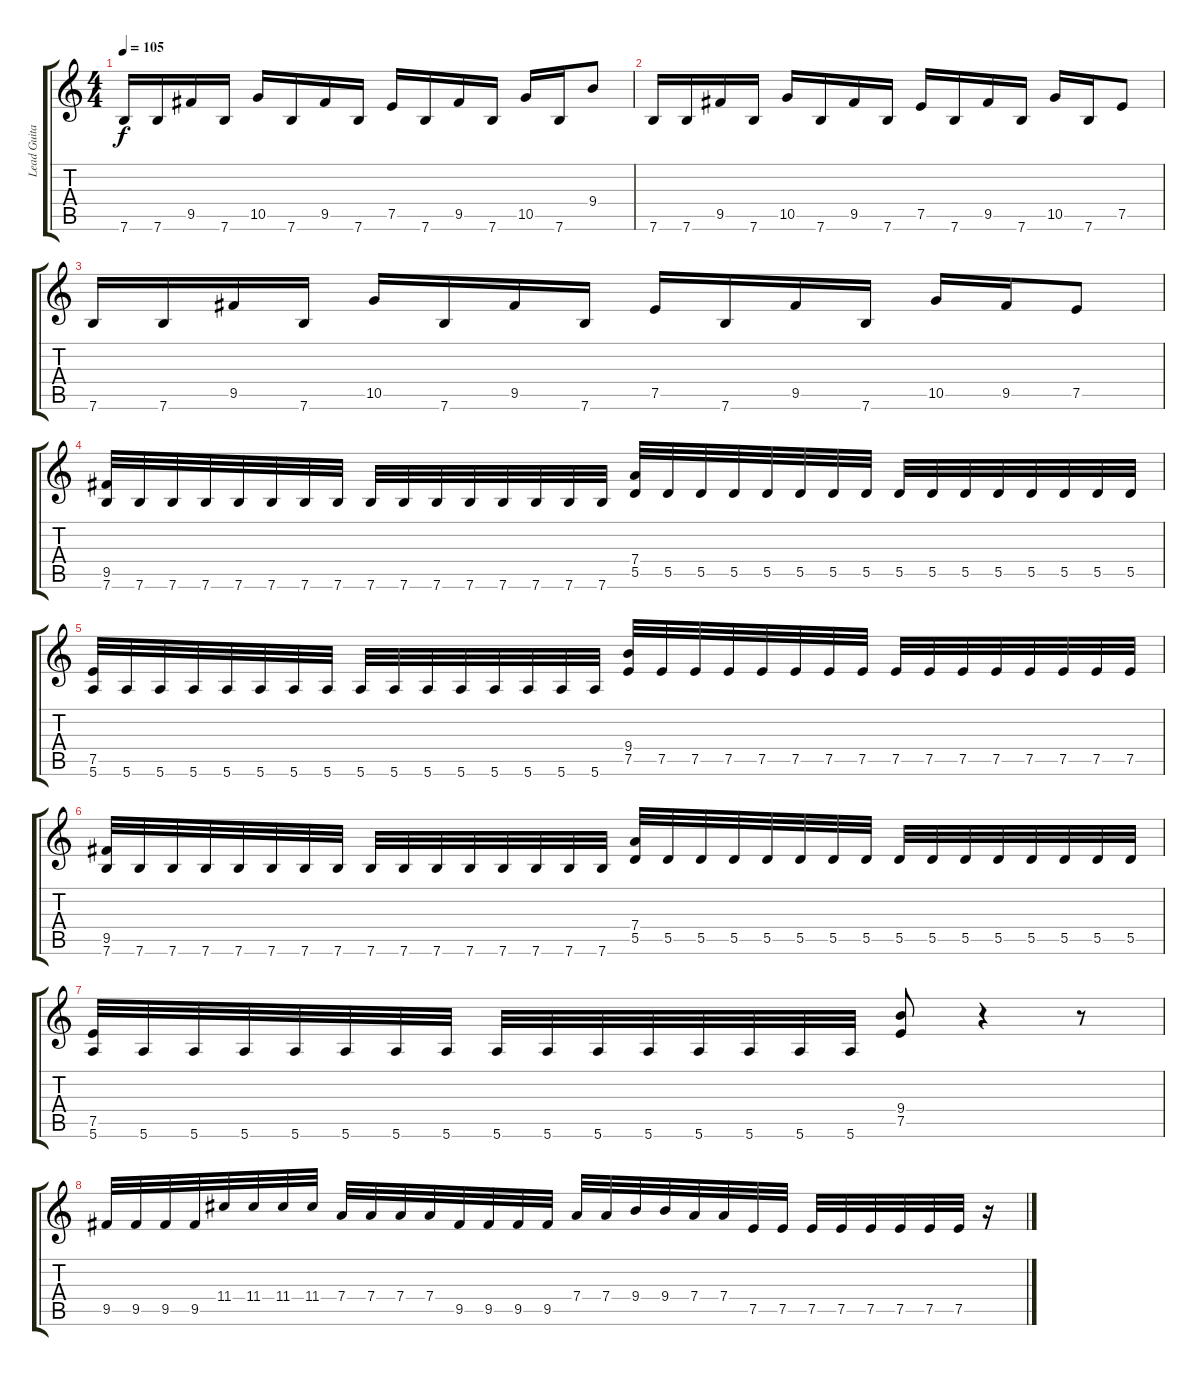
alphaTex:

\track ("Lead Guitar" "Lead Guita") {instrument distortionguitar}
\staff {score tabs}
\tuning (E4 B3 G3 D3 A2 E2) {hide}
\ts (4 4)
\tempo 105
\clef g2
\ks c
7.6.16{dy f} 7.6.16 9.5.16 7.6.16 10.5.16 7.6.16 9.5.16 7.6.16 7.5.16 7.6.16 9.5.16 7.6.16 10.5.16 7.6.16 9.4.8 |
7.6.16 7.6.16 9.5.16 7.6.16 10.5.16 7.6.16 9.5.16 7.6.16 7.5.16 7.6.16 9.5.16 7.6.16 10.5.16 7.6.16 7.5.8 |
7.6.16 7.6.16 9.5.16 7.6.16 10.5.16 7.6.16 9.5.16 7.6.16 7.5.16 7.6.16 9.5.16 7.6.16 10.5.16 9.5.16 7.5.8 |
(9.5 7.6).32 7.6.32 7.6.32 7.6.32 7.6.32 7.6.32 7.6.32 7.6.32 7.6.32 7.6.32 7.6.32 7.6.32 7.6.32 7.6.32 7.6.32 7.6.32 (7.4 5.5).32 5.5.32 5.5.32 5.5.32 5.5.32 5.5.32 5.5.32 5.5.32 5.5.32 5.5.32 5.5.32 5.5.32 5.5.32 5.5.32 5.5.32 5.5.32 |
(7.5 5.6).32 5.6.32 5.6.32 5.6.32 5.6.32 5.6.32 5.6.32 5.6.32 5.6.32 5.6.32 5.6.32 5.6.32 5.6.32 5.6.32 5.6.32 5.6.32 (9.4 7.5).32 7.5.32 7.5.32 7.5.32 7.5.32 7.5.32 7.5.32 7.5.32 7.5.32 7.5.32 7.5.32 7.5.32 7.5.32 7.5.32 7.5.32 7.5.32 |
(9.5 7.6).32 7.6.32 7.6.32 7.6.32 7.6.32 7.6.32 7.6.32 7.6.32 7.6.32 7.6.32 7.6.32 7.6.32 7.6.32 7.6.32 7.6.32 7.6.32 (7.4 5.5).32 5.5.32 5.5.32 5.5.32 5.5.32 5.5.32 5.5.32 5.5.32 5.5.32 5.5.32 5.5.32 5.5.32 5.5.32 5.5.32 5.5.32 5.5.32 |
(7.5 5.6).32 5.6.32 5.6.32 5.6.32 5.6.32 5.6.32 5.6.32 5.6.32 5.6.32 5.6.32 5.6.32 5.6.32 5.6.32 5.6.32 5.6.32 5.6.32 (9.4 7.5).8 r.4 r.8 |
9.5.32 9.5.32 9.5.32 9.5.32 11.4.32 11.4.32 11.4.32 11.4.32 7.4.32 7.4.32 7.4.32 7.4.32 9.5.32 9.5.32 9.5.32 9.5.32 7.4.32 7.4.32 9.4.32 9.4.32 7.4.32 7.4.32 7.5.32 7.5.32 7.5.32 7.5.32 7.5.32 7.5.32 7.5.32 7.5.32 r.16
